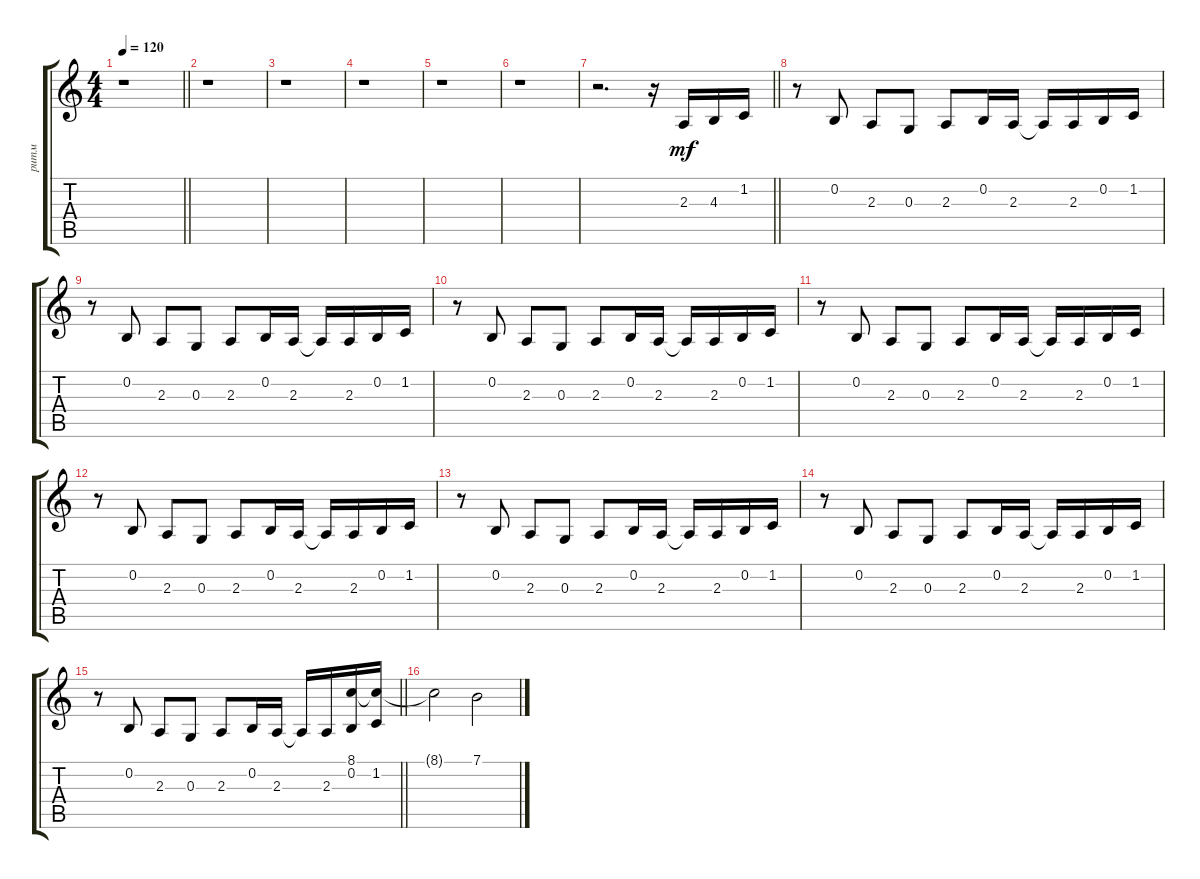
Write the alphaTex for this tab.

\track ("ритм" "ритм") {instrument acousticgrandpiano}
\staff {score tabs}
\tuning (E4 B3 G3 D3 A2 E2) {hide}
\ts (4 4)
\tempo 120
\clef g2
\barLineRight lightlight
\ks c
r.1{dy mf} |
r.1 |
r.1 |
r.1 |
r.1 |
r.1 |
\barLineRight lightlight
r.2{d} r.16 2.3.16 4.3.16 1.2.16 |
r.8 0.2.8 2.3.8 0.3.8 2.3.8 0.2.16 2.3.16 2.3{t}.16 2.3.16 0.2.16 1.2.16 |
r.8 0.2.8 2.3.8 0.3.8 2.3.8 0.2.16 2.3.16 2.3{t}.16 2.3.16 0.2.16 1.2.16 |
r.8 0.2.8 2.3.8 0.3.8 2.3.8 0.2.16 2.3.16 2.3{t}.16 2.3.16 0.2.16 1.2.16 |
r.8 0.2.8 2.3.8 0.3.8 2.3.8 0.2.16 2.3.16 2.3{t}.16 2.3.16 0.2.16 1.2.16 |
r.8 0.2.8 2.3.8 0.3.8 2.3.8 0.2.16 2.3.16 2.3{t}.16 2.3.16 0.2.16 1.2.16 |
r.8 0.2.8 2.3.8 0.3.8 2.3.8 0.2.16 2.3.16 2.3{t}.16 2.3.16 0.2.16 1.2.16 |
r.8 0.2.8 2.3.8 0.3.8 2.3.8 0.2.16 2.3.16 2.3{t}.16 2.3.16 0.2.16 1.2.16 |
\barLineRight lightlight
r.8 0.2.8 2.3.8 0.3.8 2.3.8 0.2.16 2.3.16 2.3{t}.16 2.3.16 (8.1 0.2).16 (8.1{t} 1.2).16 |
8.1{t}.2 7.1.2
